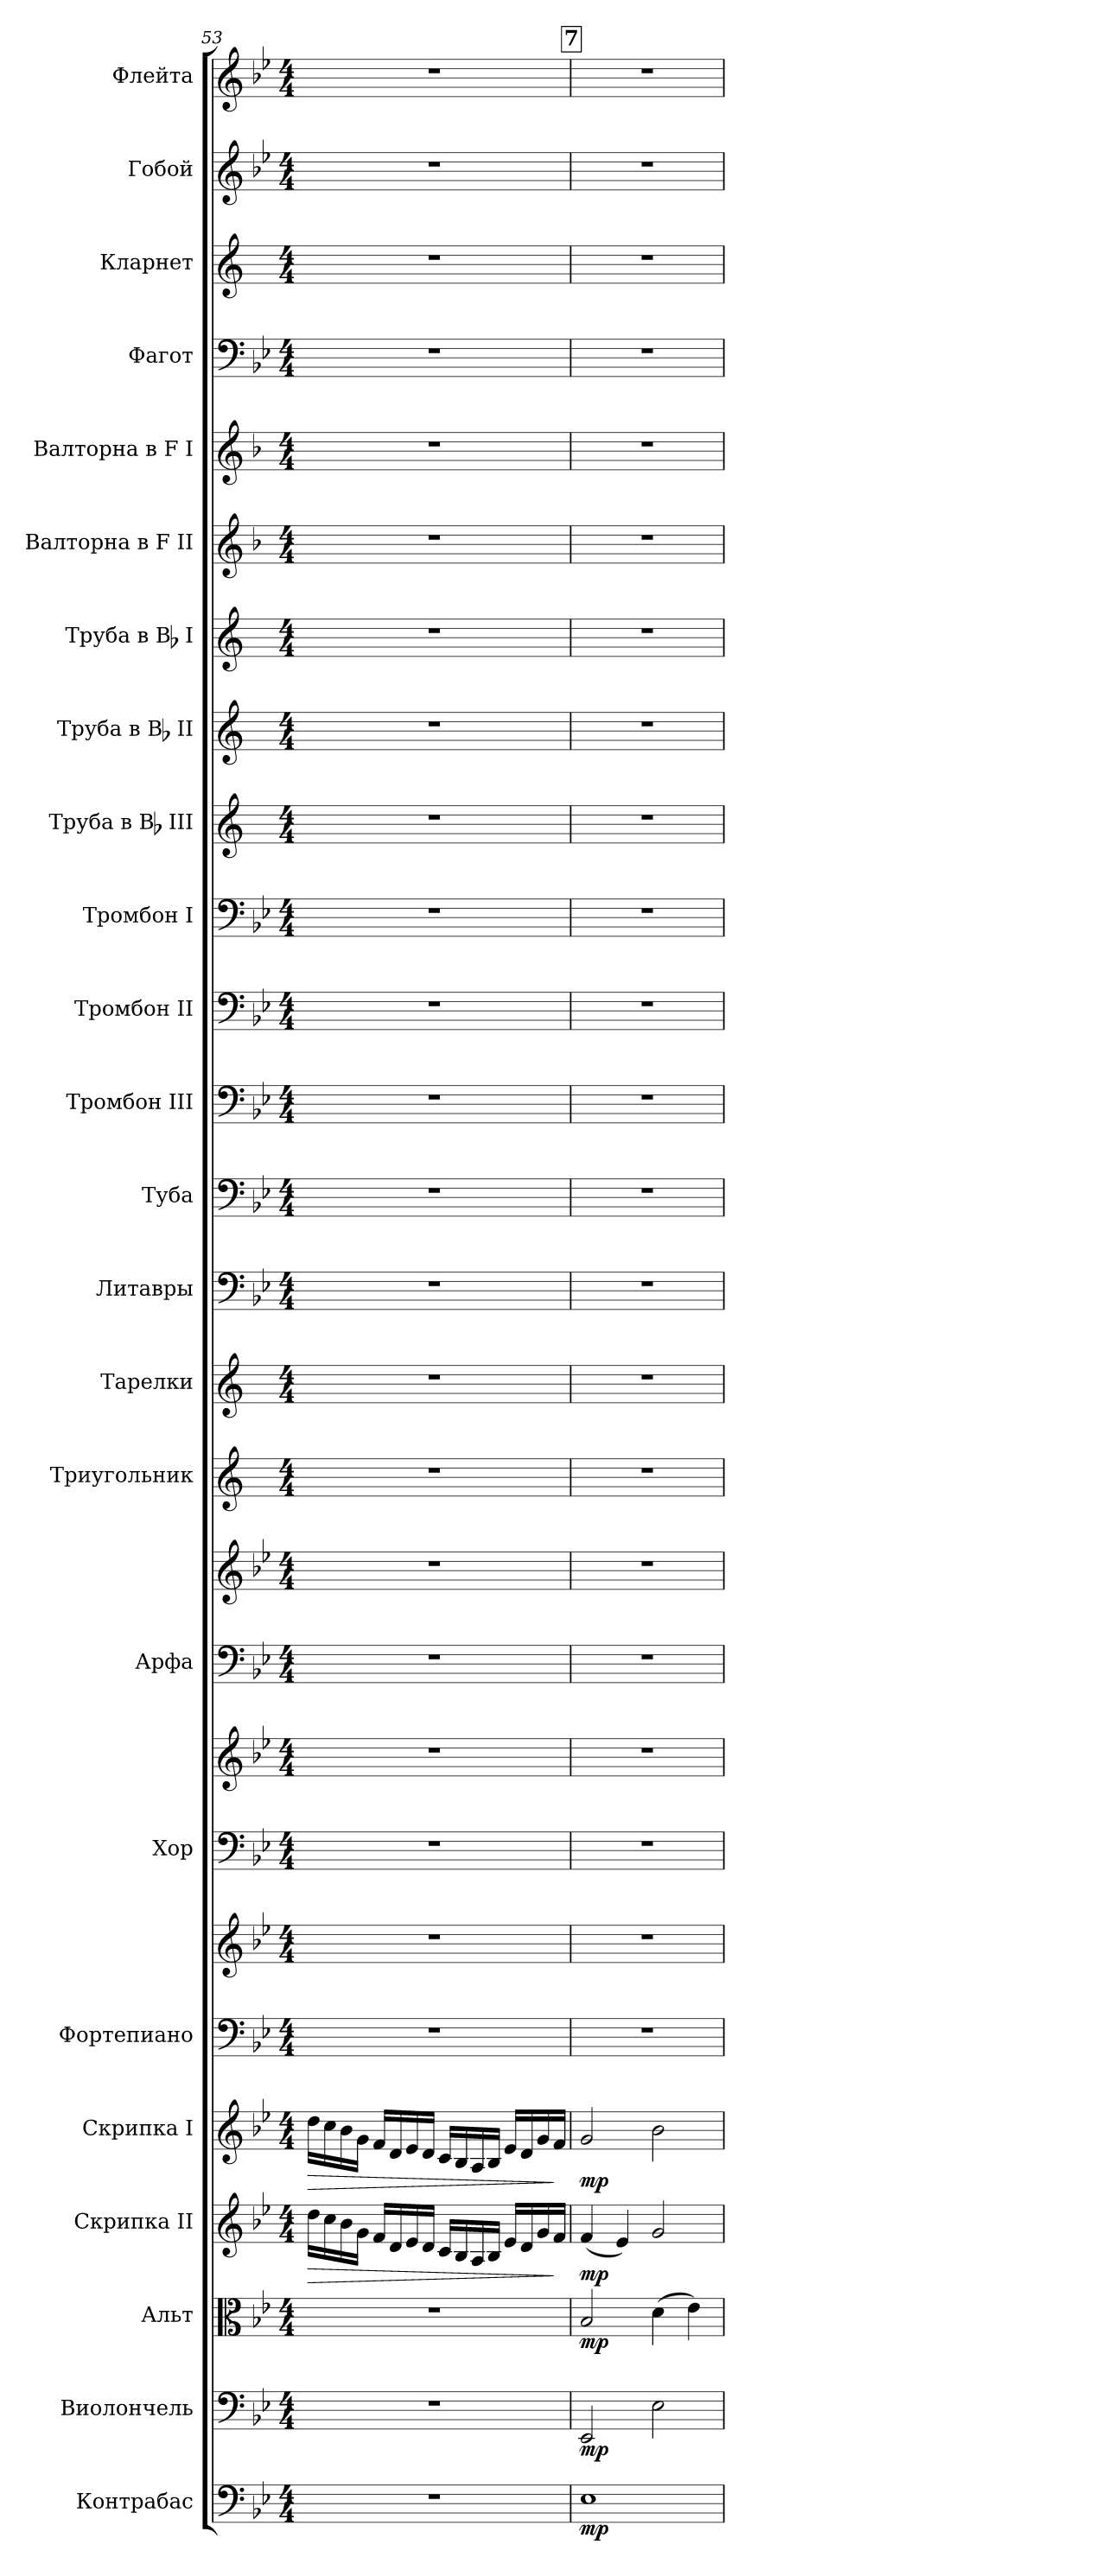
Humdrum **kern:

**kern	**dynam	**kern	**dynam	**kern	**dynam	**kern	**dynam	**kern	**dynam	**kern	**kern	**kern	**kern	**kern	**kern	**kern	**kern	**kern	**kern	**kern	**kern	**kern	**kern	**kern	**kern	**kern	**kern	**kern	**kern	**kern	**kern
*part24	*part24	*part23	*part23	*part22	*part22	*part21	*part21	*part20	*part20	*part19	*part19	*part18	*part18	*part17	*part17	*part16	*part15	*part14	*part13	*part12	*part11	*part10	*part9	*part8	*part7	*part6	*part5	*part4	*part3	*part2	*part1
*staff27	*staff27	*staff26	*staff26	*staff25	*staff25	*staff24	*staff24	*staff23	*staff23	*staff22	*staff21	*staff20	*staff19	*staff18	*staff17	*staff16	*staff15	*staff14	*staff13	*staff12	*staff11	*staff10	*staff9	*staff8	*staff7	*staff6	*staff5	*staff4	*staff3	*staff2	*staff1
*I"Контрабас	*	*I"Виолончель	*	*I"Альт	*	*I"Скрипка II	*	*I"Скрипка I	*	*I"Фортепиано	*	*I"Хор	*	*I"Арфа	*	*I"Триугольник	*I"Тарелки	*I"Литавры	*I"Туба	*I"Тромбон III	*I"Тромбон II	*I"Тромбон I	*I"Труба в Bb III	*I"Труба в Bb II	*I"Труба в Bb I	*I"Валторна в F II	*I"Валторна в F I	*I"Фагот	*I"Кларнет	*I"Гобой	*I"Флейта
*	*	*	*	*	*	*	*	*	*	*	*	*	*	*	*	*	*	*	*	*I'Тромб. III	*I'Тромб. II	*I'Тромб. I	*I'Тр. III	*I'Тр. II	*I'Тр. I	*I'Валт. II	*I'Влт. I	*	*	*	*
!!LO:PB:g=z
*clefF4	*	*clefF4	*	*clefC3	*	*clefG2	*	*clefG2	*	*clefF4	*clefG2	*clefF4	*clefG2	*clefF4	*clefG2	*clefG2	*clefG2	*clefF4	*clefF4	*clefF4	*clefF4	*clefF4	*clefG2	*clefG2	*clefG2	*clefG2	*clefG2	*clefF4	*clefG2	*clefG2	*clefG2
*ITrd7c12	*	*	*	*	*	*	*	*	*	*	*	*	*	*	*	*	*	*	*	*	*	*	*ITrd1c2	*ITrd1c2	*ITrd1c2	*ITrd4c7	*ITrd4c7	*	*ITrd1c2	*	*
*k[b-e-]	*	*k[b-e-]	*	*k[b-e-]	*	*k[b-e-]	*	*k[b-e-]	*	*k[b-e-]	*k[b-e-]	*k[b-e-]	*k[b-e-]	*k[b-e-]	*k[b-e-]	*k[]	*k[]	*k[b-e-]	*k[b-e-]	*k[b-e-]	*k[b-e-]	*k[b-e-]	*k[b-e-]	*k[b-e-]	*k[b-e-]	*k[b-e-]	*k[b-e-]	*k[b-e-]	*k[b-e-]	*k[b-e-]	*k[b-e-]
*B-:	*	*B-:	*	*B-:	*	*B-:	*	*B-:	*	*B-:	*B-:	*B-:	*B-:	*B-:	*B-:	*C:	*C:	*B-:	*B-:	*B-:	*B-:	*B-:	*B-:	*B-:	*B-:	*B-:	*B-:	*B-:	*B-:	*B-:	*B-:
*M4/4	*	*M4/4	*	*M4/4	*	*M4/4	*	*M4/4	*	*M4/4	*M4/4	*M4/4	*M4/4	*M4/4	*M4/4	*M4/4	*M4/4	*M4/4	*M4/4	*M4/4	*M4/4	*M4/4	*M4/4	*M4/4	*M4/4	*M4/4	*M4/4	*M4/4	*M4/4	*M4/4	*M4/4
=53	=53	=53	=53	=53	=53	=53	=53	=53	=53	=53	=53	=53	=53	=53	=53	=53	=53	=53	=53	=53	=53	=53	=53	=53	=53	=53	=53	=53	=53	=53	=53
!	!	!	!	!	!	!	!LO:HP:b	!	!LO:HP:b	!	!	!	!	!	!	!	!	!	!	!	!	!	!	!	!	!	!	!	!	!	!
1r	.	1r	.	1r	.	16ddi\LL	>	16ddi\LL	>	1r	1r	1r	1r	1r	1r	1r	1r	1r	1r	1r	1r	1r	1r	1r	1r	1r	1r	1r	1r	1r	1r
.	.	.	.	.	.	16cci\	.	16cci\	.	.	.	.	.	.	.	.	.	.	.	.	.	.	.	.	.	.	.	.	.	.	.
.	.	.	.	.	.	16b-i\	.	16b-i\	.	.	.	.	.	.	.	.	.	.	.	.	.	.	.	.	.	.	.	.	.	.	.
.	.	.	.	.	.	16gi\JJ	.	16gi\JJ	.	.	.	.	.	.	.	.	.	.	.	.	.	.	.	.	.	.	.	.	.	.	.
.	.	.	.	.	.	16fi/LL	.	16fi/LL	.	.	.	.	.	.	.	.	.	.	.	.	.	.	.	.	.	.	.	.	.	.	.
.	.	.	.	.	.	16di/	.	16di/	.	.	.	.	.	.	.	.	.	.	.	.	.	.	.	.	.	.	.	.	.	.	.
.	.	.	.	.	.	16e-i/	.	16e-i/	.	.	.	.	.	.	.	.	.	.	.	.	.	.	.	.	.	.	.	.	.	.	.
.	.	.	.	.	.	16di/JJ	.	16di/JJ	.	.	.	.	.	.	.	.	.	.	.	.	.	.	.	.	.	.	.	.	.	.	.
.	.	.	.	.	.	16ci/LL	.	16ci/LL	.	.	.	.	.	.	.	.	.	.	.	.	.	.	.	.	.	.	.	.	.	.	.
.	.	.	.	.	.	16B-i/	.	16B-i/	.	.	.	.	.	.	.	.	.	.	.	.	.	.	.	.	.	.	.	.	.	.	.
.	.	.	.	.	.	16Ai/	.	16Ai/	.	.	.	.	.	.	.	.	.	.	.	.	.	.	.	.	.	.	.	.	.	.	.
.	.	.	.	.	.	16B-i/JJ	.	16B-i/JJ	.	.	.	.	.	.	.	.	.	.	.	.	.	.	.	.	.	.	.	.	.	.	.
.	.	.	.	.	.	16e-i/LL	.	16e-i/LL	.	.	.	.	.	.	.	.	.	.	.	.	.	.	.	.	.	.	.	.	.	.	.
.	.	.	.	.	.	16di/	.	16di/	.	.	.	.	.	.	.	.	.	.	.	.	.	.	.	.	.	.	.	.	.	.	.
.	.	.	.	.	.	16gi/	.	16gi/	.	.	.	.	.	.	.	.	.	.	.	.	.	.	.	.	.	.	.	.	.	.	.
.	.	.	.	.	.	16fi/JJ	]	16fi/JJ	]	.	.	.	.	.	.	.	.	.	.	.	.	.	.	.	.	.	.	.	.	.	.
!!LO:REH:place=s1:B:color=#000000:enc=box:fs=9.7131:t=7
=54	=54	=54	=54	=54	=54	=54	=54	=54	=54	=54	=54	=54	=54	=54	=54	=54	=54	=54	=54	=54	=54	=54	=54	=54	=54	=54	=54	=54	=54	=54	=54
1EE-i	mp	2EE-i/	mp	2B-i/	mp	(4fi/	mp	2gi/	mp	1r	1r	1r	1r	1r	1r	1r	1r	1r	1r	1r	1r	1r	1r	1r	1r	1r	1r	1r	1r	1r	1r
.	.	.	.	.	.	4e-i/)	.	.	.	.	.	.	.	.	.	.	.	.	.	.	.	.	.	.	.	.	.	.	.	.	.
.	.	2E-i\	.	(4di\	.	2gi/	.	2b-i\	.	.	.	.	.	.	.	.	.	.	.	.	.	.	.	.	.	.	.	.	.	.	.
.	.	.	.	4e-i\)	.	.	.	.	.	.	.	.	.	.	.	.	.	.	.	.	.	.	.	.	.	.	.	.	.	.	.
=	=	=	=	=	=	=	=	=	=	=	=	=	=	=	=	=	=	=	=	=	=	=	=	=	=	=	=	=	=	=	=
*-	*-	*-	*-	*-	*-	*-	*-	*-	*-	*-	*-	*-	*-	*-	*-	*-	*-	*-	*-	*-	*-	*-	*-	*-	*-	*-	*-	*-	*-	*-	*-
